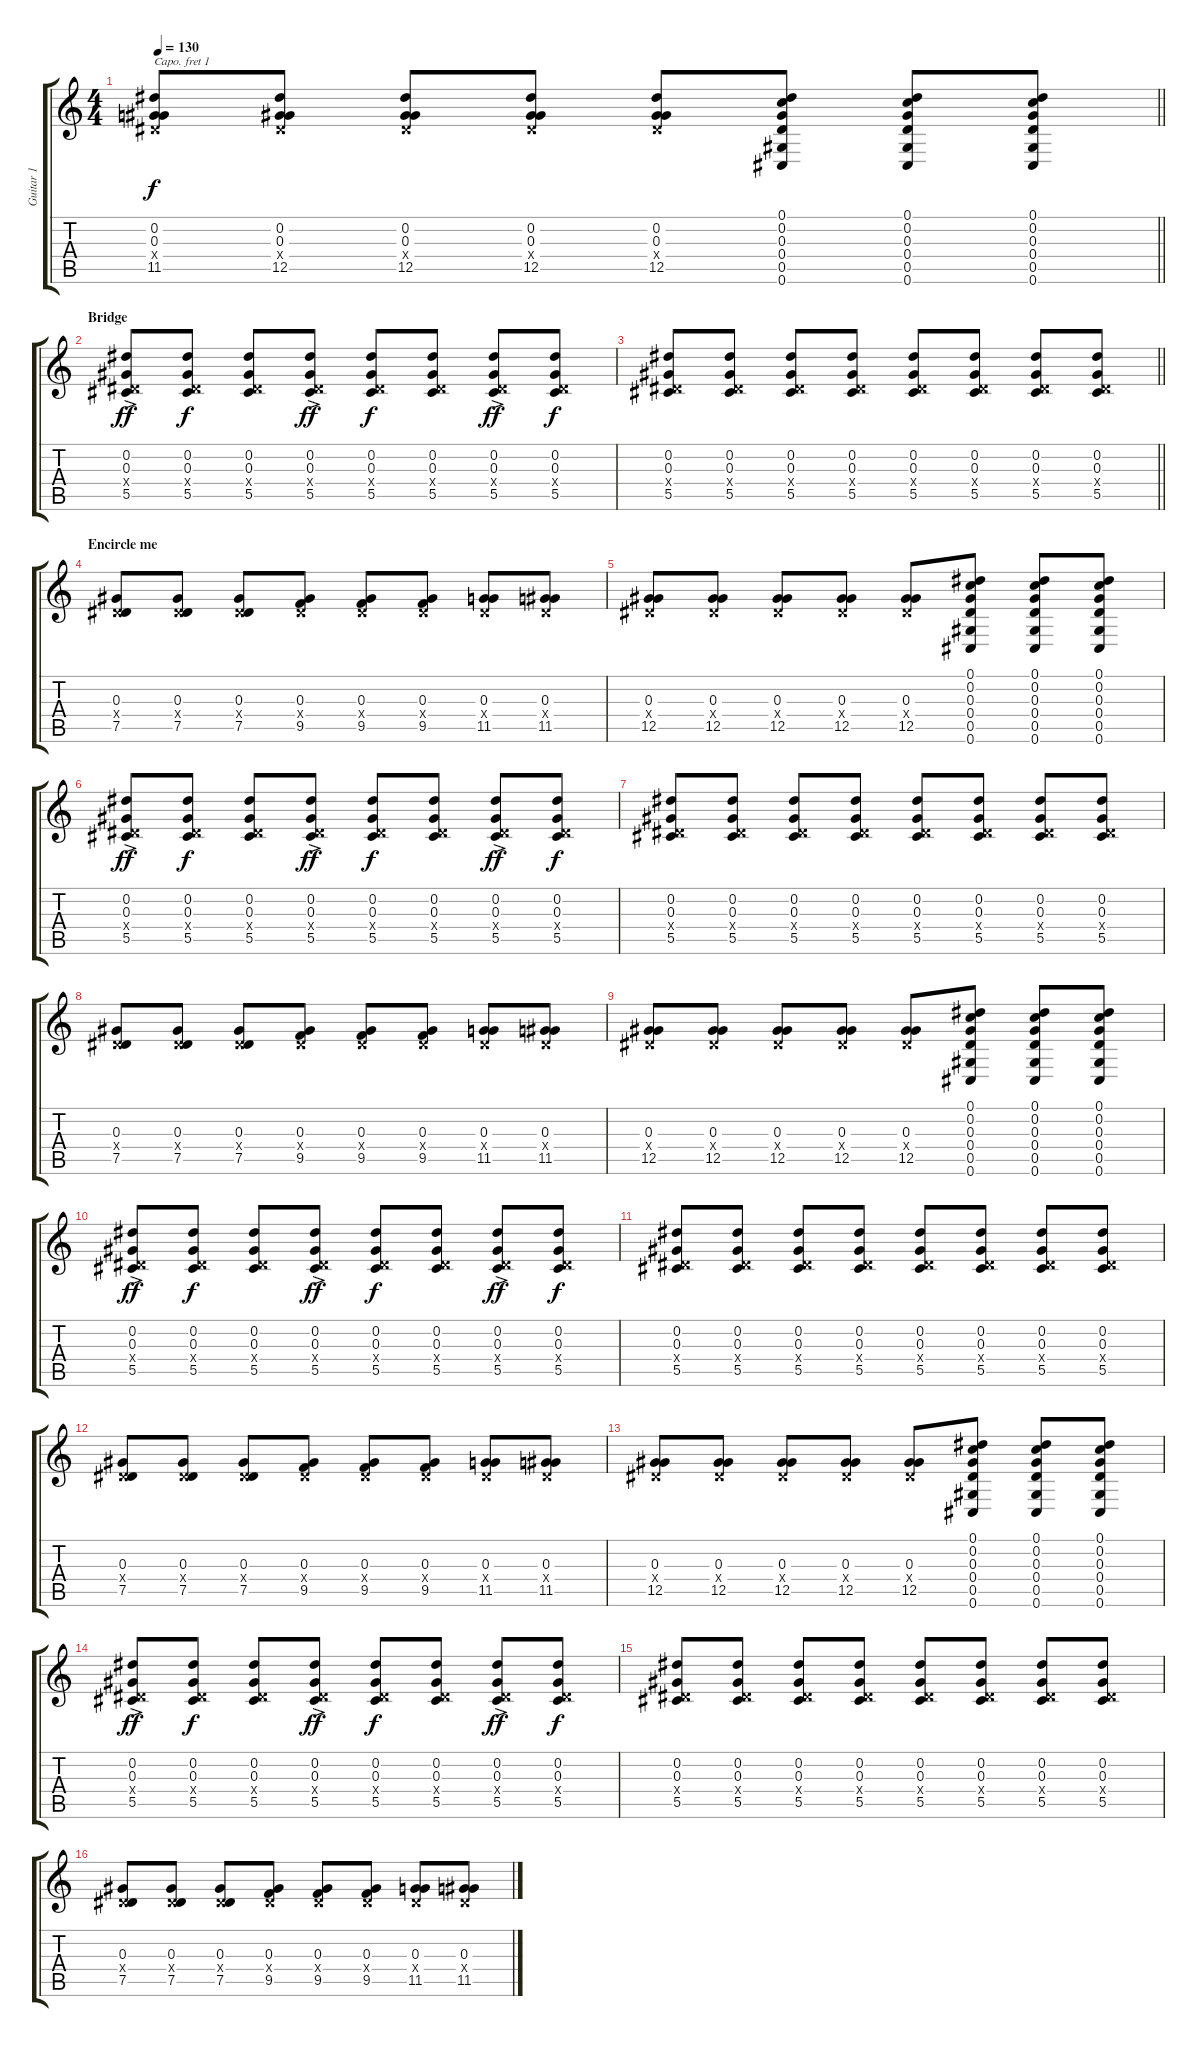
\track ("Guitar 1" "Guitar 1") {instrument acousticguitarsteel}
\staff {score tabs}
\capo 1
\tuning (B3 D4 G3 D3 G2 C2) {hide}
\ts (4 4)
\tempo 130
\clef g2
\barLineRight lightlight
\ks c
(0.2 0.3 0.4{x} 11.5).8{dy f} (0.2 0.3 0.4{x} 12.5).8 (0.2 0.3 0.4{x} 12.5).8 (0.2 0.3 0.4{x} 12.5).8 (0.2 0.3 0.4{x} 12.5).8 (0.1 0.2 0.3 0.4 0.5 0.6).8 (0.1 0.2 0.3 0.4 0.5 0.6).8 (0.1 0.2 0.3 0.4 0.5 0.6).8 |
\section ("" "Bridge")
(0.2 0.3 0.4{ac x} 5.5).8{dy ff} (0.2 0.3 0.4{x} 5.5).8{dy f} (0.2 0.3 0.4{x} 5.5).8 (0.2 0.3 0.4{ac x} 5.5).8{dy ff} (0.2 0.3 0.4{x} 5.5).8{dy f} (0.2 0.3 0.4{x} 5.5).8 (0.2 0.3 0.4{ac x} 5.5).8{dy ff} (0.2 0.3 0.4{x} 5.5).8{dy f} |
\barLineRight lightlight
(0.2 0.3 0.4{x} 5.5).8 (0.2 0.3 0.4{x} 5.5).8 (0.2 0.3 0.4{x} 5.5).8 (0.2 0.3 0.4{x} 5.5).8 (0.2 0.3 0.4{x} 5.5).8 (0.2 0.3 0.4{x} 5.5).8 (0.2 0.3 0.4{x} 5.5).8 (0.2 0.3 0.4{x} 5.5).8 |
\section ("" "Encircle me")
(0.3 0.4{x} 7.5).8 (0.3 0.4{x} 7.5).8 (0.3 0.4{x} 7.5).8 (0.3 0.4{x} 9.5).8 (0.3 0.4{x} 9.5).8 (0.3 0.4{x} 9.5).8 (0.3 0.4{x} 11.5).8 (0.3 0.4{x} 11.5).8 |
(0.3 0.4{x} 12.5).8 (0.3 0.4{x} 12.5).8 (0.3 0.4{x} 12.5).8 (0.3 0.4{x} 12.5).8 (0.3 0.4{x} 12.5).8 (0.1 0.2 0.3 0.4 0.5 0.6).8 (0.1 0.2 0.3 0.4 0.5 0.6).8 (0.1 0.2 0.3 0.4 0.5 0.6).8 |
(0.2 0.3 0.4{ac x} 5.5).8{dy ff} (0.2 0.3 0.4{x} 5.5).8{dy f} (0.2 0.3 0.4{x} 5.5).8 (0.2 0.3 0.4{ac x} 5.5).8{dy ff} (0.2 0.3 0.4{x} 5.5).8{dy f} (0.2 0.3 0.4{x} 5.5).8 (0.2 0.3 0.4{ac x} 5.5).8{dy ff} (0.2 0.3 0.4{x} 5.5).8{dy f} |
(0.2 0.3 0.4{x} 5.5).8 (0.2 0.3 0.4{x} 5.5).8 (0.2 0.3 0.4{x} 5.5).8 (0.2 0.3 0.4{x} 5.5).8 (0.2 0.3 0.4{x} 5.5).8 (0.2 0.3 0.4{x} 5.5).8 (0.2 0.3 0.4{x} 5.5).8 (0.2 0.3 0.4{x} 5.5).8 |
(0.3 0.4{x} 7.5).8 (0.3 0.4{x} 7.5).8 (0.3 0.4{x} 7.5).8 (0.3 0.4{x} 9.5).8 (0.3 0.4{x} 9.5).8 (0.3 0.4{x} 9.5).8 (0.3 0.4{x} 11.5).8 (0.3 0.4{x} 11.5).8 |
(0.3 0.4{x} 12.5).8 (0.3 0.4{x} 12.5).8 (0.3 0.4{x} 12.5).8 (0.3 0.4{x} 12.5).8 (0.3 0.4{x} 12.5).8 (0.1 0.2 0.3 0.4 0.5 0.6).8 (0.1 0.2 0.3 0.4 0.5 0.6).8 (0.1 0.2 0.3 0.4 0.5 0.6).8 |
(0.2 0.3 0.4{ac x} 5.5).8{dy ff} (0.2 0.3 0.4{x} 5.5).8{dy f} (0.2 0.3 0.4{x} 5.5).8 (0.2 0.3 0.4{ac x} 5.5).8{dy ff} (0.2 0.3 0.4{x} 5.5).8{dy f} (0.2 0.3 0.4{x} 5.5).8 (0.2 0.3 0.4{ac x} 5.5).8{dy ff} (0.2 0.3 0.4{x} 5.5).8{dy f} |
(0.2 0.3 0.4{x} 5.5).8 (0.2 0.3 0.4{x} 5.5).8 (0.2 0.3 0.4{x} 5.5).8 (0.2 0.3 0.4{x} 5.5).8 (0.2 0.3 0.4{x} 5.5).8 (0.2 0.3 0.4{x} 5.5).8 (0.2 0.3 0.4{x} 5.5).8 (0.2 0.3 0.4{x} 5.5).8 |
(0.3 0.4{x} 7.5).8 (0.3 0.4{x} 7.5).8 (0.3 0.4{x} 7.5).8 (0.3 0.4{x} 9.5).8 (0.3 0.4{x} 9.5).8 (0.3 0.4{x} 9.5).8 (0.3 0.4{x} 11.5).8 (0.3 0.4{x} 11.5).8 |
(0.3 0.4{x} 12.5).8 (0.3 0.4{x} 12.5).8 (0.3 0.4{x} 12.5).8 (0.3 0.4{x} 12.5).8 (0.3 0.4{x} 12.5).8 (0.1 0.2 0.3 0.4 0.5 0.6).8 (0.1 0.2 0.3 0.4 0.5 0.6).8 (0.1 0.2 0.3 0.4 0.5 0.6).8 |
(0.2 0.3 0.4{ac x} 5.5).8{dy ff} (0.2 0.3 0.4{x} 5.5).8{dy f} (0.2 0.3 0.4{x} 5.5).8 (0.2 0.3 0.4{ac x} 5.5).8{dy ff} (0.2 0.3 0.4{x} 5.5).8{dy f} (0.2 0.3 0.4{x} 5.5).8 (0.2 0.3 0.4{ac x} 5.5).8{dy ff} (0.2 0.3 0.4{x} 5.5).8{dy f} |
(0.2 0.3 0.4{x} 5.5).8 (0.2 0.3 0.4{x} 5.5).8 (0.2 0.3 0.4{x} 5.5).8 (0.2 0.3 0.4{x} 5.5).8 (0.2 0.3 0.4{x} 5.5).8 (0.2 0.3 0.4{x} 5.5).8 (0.2 0.3 0.4{x} 5.5).8 (0.2 0.3 0.4{x} 5.5).8 |
(0.3 0.4{x} 7.5).8 (0.3 0.4{x} 7.5).8 (0.3 0.4{x} 7.5).8 (0.3 0.4{x} 9.5).8 (0.3 0.4{x} 9.5).8 (0.3 0.4{x} 9.5).8 (0.3 0.4{x} 11.5).8 (0.3 0.4{x} 11.5).8
